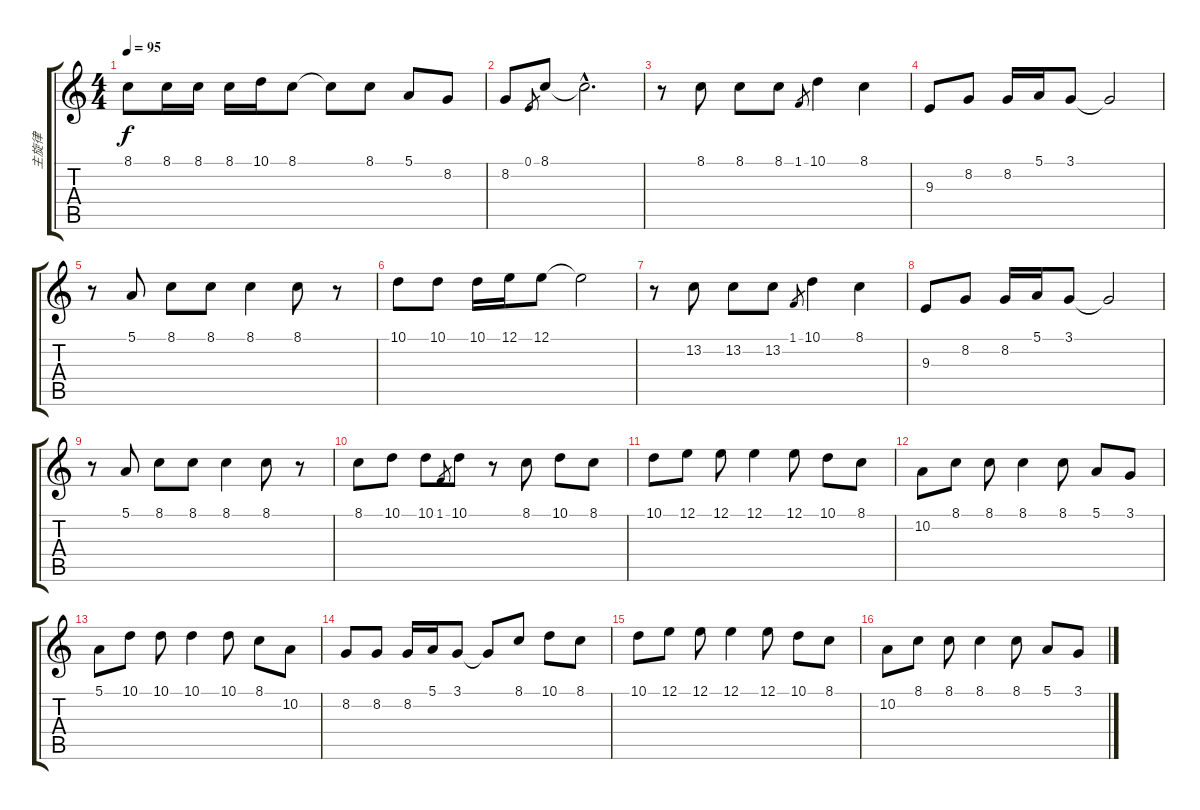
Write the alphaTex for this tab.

\track ("主旋律" "主旋律") {instrument oboe}
\staff {score tabs}
\tuning (E4 B3 G3 D3 A2 E2) {hide}
\ts (4 4)
\tempo 95
\clef g2
\ks c
8.1.8{dy f} 8.1.16 8.1.16 8.1.16 10.1.16 8.1.8 8.1{t}.8 8.1.8 5.1.8 8.2.8 |
8.2.8 0.1.8{gr} 8.1.8 8.1{hac t}.2{d} |
r.8 8.1.8 8.1.8 8.1.8 1.1.8{gr} 10.1.4 8.1.4 |
9.3.8 8.2.8 8.2.16 5.1.16 3.1.8 3.1{t}.2 |
r.8 5.1.8 8.1.8 8.1.8 8.1.4 8.1.8 r.8 |
10.1.8 10.1.8 10.1.16 12.1.16 12.1.8 12.1{t}.2 |
r.8 13.2.8 13.2.8 13.2.8 1.1.8{gr} 10.1.4 8.1.4 |
9.3.8 8.2.8 8.2.16 5.1.16 3.1.8 3.1{t}.2 |
r.8 5.1.8 8.1.8 8.1.8 8.1.4 8.1.8 r.8 |
8.1.8 10.1.8 10.1.8 1.1.8{gr} 10.1.8 r.8 8.1.8 10.1.8 8.1.8 |
10.1.8 12.1.8 12.1.8 12.1.4 12.1.8 10.1.8 8.1.8 |
10.2.8 8.1.8 8.1.8 8.1.4 8.1.8 5.1.8 3.1.8 |
5.1.8 10.1.8 10.1.8 10.1.4 10.1.8 8.1.8 10.2.8 |
8.2.8 8.2.8 8.2.16 5.1.16 3.1.8 3.1{t}.8 8.1.8 10.1.8 8.1.8 |
10.1.8 12.1.8 12.1.8 12.1.4 12.1.8 10.1.8 8.1.8 |
10.2.8 8.1.8 8.1.8 8.1.4 8.1.8 5.1.8 3.1.8
